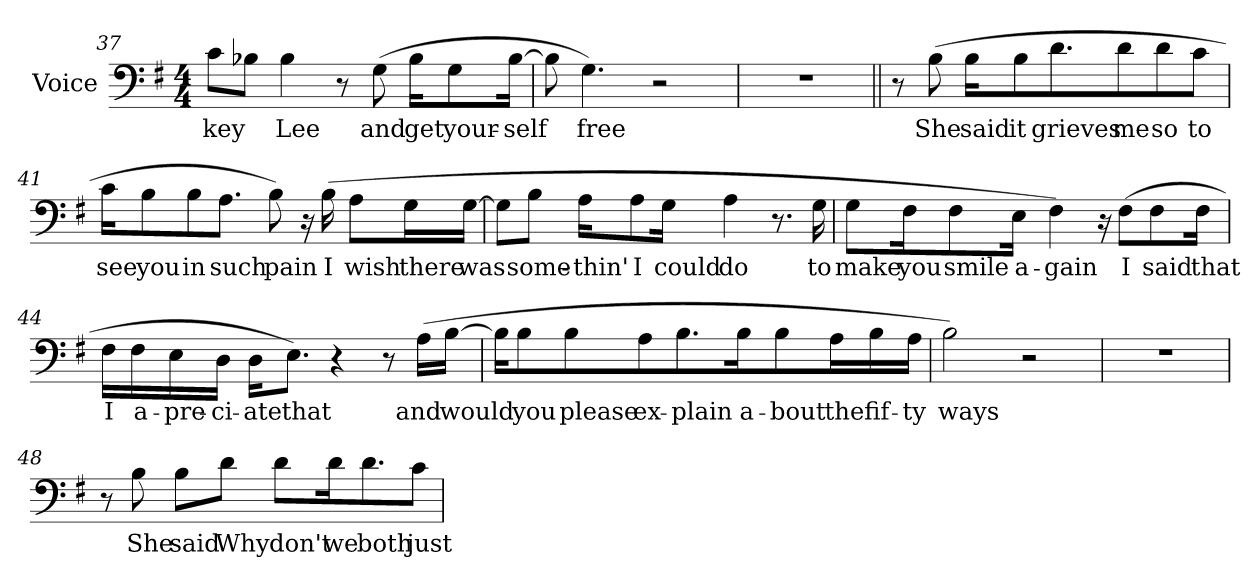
**kern	**text
*part1	*part1
*staff1	*staff1
*I"Voice	*
*I'Voice	*
!!LO:LB:g=z
*clefF4	*
*k[f#]	*
*e:	*
*M4/4	*
=37	=37
!	!LO:LY:b:color=#000000
8ci\L	key
8B-Xi\J	.
!	!LO:LY:b:color=#000000
4B-i\	Lee
8r	.
!	!LO:LY:b:color=#000000
(8Gi\	and
!	!LO:LY:b:color=#000000
16B-i\KL	get
!	!LO:LY:b:color=#000000
8Gi\	your-
!	!LO:LY:b:color=#000000
[16B-i\Jk	-self
=38	=38
8B-i\]	.
!	!LO:LY:b:color=#000000
4.Gi\)	free
2r	.
=39	=39
1r	.
=40||	=40||
8r	.
!	!LO:LY:b:color=#000000
(8Bi\	She
!	!LO:LY:b:color=#000000
16Bi\KL	said
!	!LO:LY:b:color=#000000
8Bi\	it
!	!LO:LY:b:color=#000000
8.di\	grieves
!	!LO:LY:b:color=#000000
8di\	me
!	!LO:LY:b:color=#000000
8di\	so
!	!LO:LY:b:color=#000000
8ci\J	to
!!LO:LB:g=z
=41	=41
!	!LO:LY:b:color=#000000
16ci\KL	see
!	!LO:LY:b:color=#000000
8Bi\	you
!	!LO:LY:b:color=#000000
8Bi\	in
!	!LO:LY:b:color=#000000
8.Ai\J	such
!	!LO:LY:b:color=#000000
8Bi\)	pain
16r	.
!	!LO:LY:b:color=#000000
(16Bi\	I
!	!LO:LY:b:color=#000000
8Ai\L	wish
!	!LO:LY:b:color=#000000
16Gi\L	there
!	!LO:LY:b:color=#000000
[16Gi\JJ	was
=42	=42
8Gi\L]	.
!	!LO:LY:b:color=#000000
8Bi\J	some-
!	!LO:LY:b:color=#000000
16Ai\KL	-thin'
!	!LO:LY:b:color=#000000
8Ai\	I
!	!LO:LY:b:color=#000000
16Gi\Jk	could
!	!LO:LY:b:color=#000000
4Ai\	do
8.r	.
!	!LO:LY:b:color=#000000
16Gi\	to
!!LO:LB:g=z
=43	=43
!	!LO:LY:b:color=#000000
8Gi\L	make
!	!LO:LY:b:color=#000000
16F#i\k	you
!	!LO:LY:b:color=#000000
8F#i\	smile
!	!LO:LY:b:color=#000000
16Ei\Jk	a-
!	!LO:LY:b:color=#000000
4F#i\)	-gain
16r	.
!	!LO:LY:b:color=#000000
(8F#i\L	I
!	!LO:LY:b:color=#000000
8F#i\	said
!	!LO:LY:b:color=#000000
16F#i\Jk	that
=44	=44
!	!LO:LY:b:color=#000000
16F#i\LL	I
!	!LO:LY:b:color=#000000
16F#i\	a-
!	!LO:LY:b:color=#000000
16Ei\	-pre-
!	!LO:LY:b:color=#000000
16Di\JJ	-ci-
!	!LO:LY:b:color=#000000
16Di\KL	-ate
!	!LO:LY:b:color=#000000
8.Ei\J)	that
4r	.
8r	.
!	!LO:LY:b:color=#000000
(16Ai\LL	and
!	!LO:LY:b:color=#000000
[16Bi\JJ	would
!!LO:LB:g=z
=45	=45
16Bi\KL]	.
!	!LO:LY:b:color=#000000
8Bi\	you
!	!LO:LY:b:color=#000000
8Bi\	please
!	!LO:LY:b:color=#000000
8Ai\	ex-
!	!LO:LY:b:color=#000000
8.Bi\	-plain
!	!LO:LY:b:color=#000000
16Bi\k	a-
!	!LO:LY:b:color=#000000
8Bi\	-bout
!	!LO:LY:b:color=#000000
16Ai\L	the
!	!LO:LY:b:color=#000000
16Bi\	fif-
!	!LO:LY:b:color=#000000
16Ai\JJ	-ty
=46	=46
!	!LO:LY:b:color=#000000
2Bi\)	ways
2r	.
=47	=47
1r	.
=48	=48
8r	.
!	!LO:LY:b:color=#000000
8Bi\	She
!	!LO:LY:b:color=#000000
8Bi\L	said
!	!LO:LY:b:color=#000000
8di\J	Why
!	!LO:LY:b:color=#000000
8di\L	don't
!	!LO:LY:b:color=#000000
16di\k	we
!	!LO:LY:b:color=#000000
8.di\	both
!	!LO:LY:b:color=#000000
8ci\J	just
=	=
*-	*-
